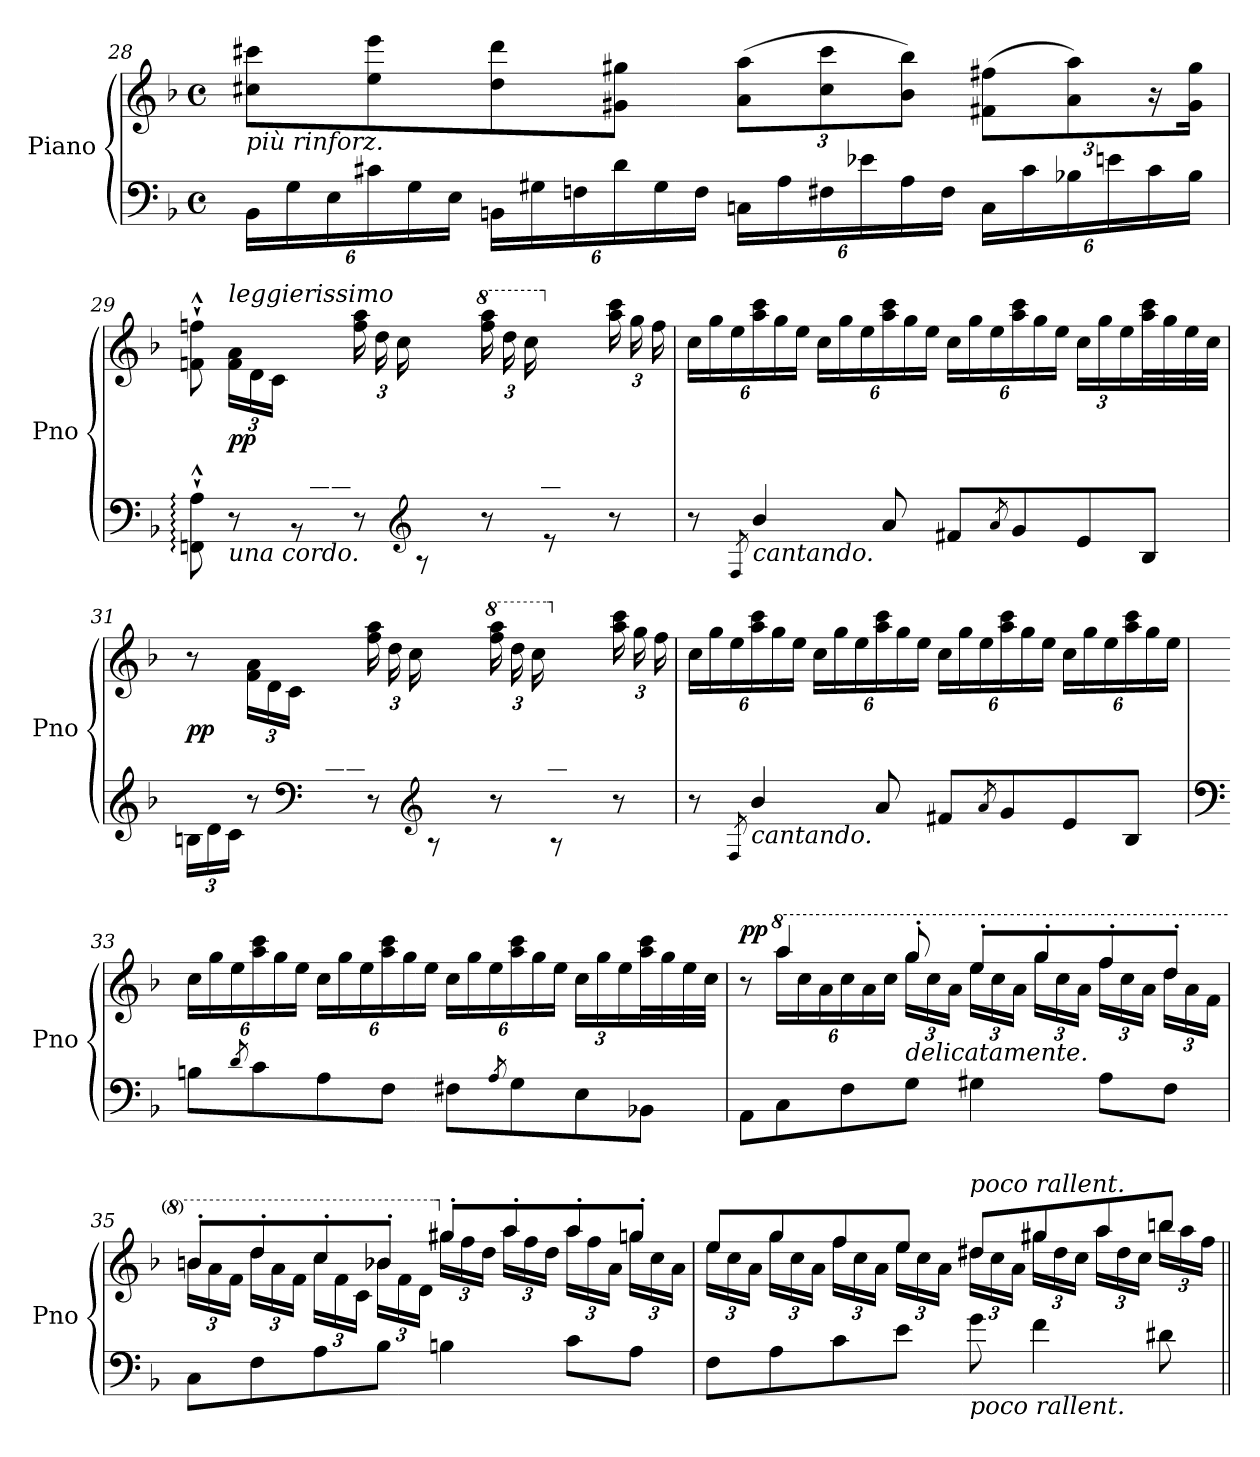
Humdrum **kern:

**kern	**kern	**dynam
*part1	*part1	*part1
*staff2	*staff1	*staff1/2
*I"Piano	*	*
*I'Pno	*	*
!!LO:LB:g=z
*clefF4	*clefG2	*
*k[b-]	*k[b-]	*
*M4/4	*M4/4	*
*met(c)	*met(c)	*
*Xbrackettup	*	*
=28	=28	=28
!	!LO:TX:b:i:t=più rinforz.	!
24BB-\LL	8cc#X\ 8ccc#X\L	.
24G\	.	.
24E\	.	.
24c#X\	8ee\ 8eee\	.
24G\	.	.
24E\JJ	.	.
24BBn\LL	8dd\ 8ddd\	.
24G#X\	.	.
24Fn\	.	.
24d\	8g#X\ 8gg#X\J	.
24G#\	.	.
24F\JJ	.	.
*	*Xbrackettup	*
24Cn\LL	(>12a\ 12aa\L	.
24A\	.	.
24F#X\	12cc#\ 12ccc#\	.
24e-X\	.	.
24A\	12b-\ 12bb-\J)	.
24F#\JJ	.	.
*	*brackettup	*
24C\LL	(>12f#X\ 12ff#X\L	.
24c#\	.	.
24B-X\	12a\ 12aa\)	.
24en\	.	.
24c#\	24r	.
24B-\JJ	24g#\ 24gg#\Jk	.
!!LO:LB:g=z
=29	=29	=29
*^	*	*
4ryy	8FFn\:`^^ 8A\:`^^	8fn\`^^ 8ffn\`^^	.
*	*	*Xbrackettup	*
!	!	!LO:TX:a:i:t=leggierissimo	!
!	!LO:TX:b:i:t=una cordo.	!	!
!	!	!	!LO:DY:a=2
.	8r	(>24f\ 24a\LL	pp
.	.	24d\	.
.	.	24c\JJ	.
24F/ 24A/LL	8r	8ryy	.
24d/	.	.	.
24c/JJ)	.	.	.
8ryy	8r	(>24ff\ 24aa\LL	.
.	.	24dd\	.
.	.	24cc\	.
*clefG2	*	*	*
24f/ 24a/	8r	8ryy	.
24dd/	.	.	.
24cc/JJ)	.	.	.
*	*	*8va	*
8ryy	8r	(>24fff\ 24aaa\LL	.
.	.	24ddd\	.
.	.	24ccc\	.
*	*	*X8va	*
24ff/ 24aa/	8r	8ryy	.
24dd/	.	.	.
24cc/JJ)	.	.	.
8ryy	8r	24aa\ 24ccc\LL	.
.	.	24gg\	.
.	.	24ff\JJ	.
*v	*v	*	*
!!LO:LB:g=z
=30	=30	=30
8r	24cc\LL	.
.	24gg\	.
.	24ee\	.
8qF/	.	.
!LO:TX:b:i:t=cantando.	!	!
4b-/	24aa\ 24ccc\	.
.	24gg\	.
.	24ee\JJ	.
.	24cc\LL	.
.	24gg\	.
.	24ee\	.
8a/	24aa\ 24ccc\	.
.	24gg\	.
.	24ee\JJ	.
8f#X/L	24cc\LL	.
.	24gg\	.
.	24ee\	.
8qa/	.	.
8g/	24aa\ 24ccc\	.
.	24gg\	.
.	24ee\JJ	.
8e/	24cc\LL	.
.	24gg\	.
.	24ee\	.
8B-/J	32aa\ 32ccc\L	.
.	32gg\	.
.	32ee\	.
.	32cc\JJJ	.
=31	=31	=31
*^	*	*
!	!	!	!LO:DY:a=2
4ryy	24Bn\LL	8r	pp
.	24d\	.	.
.	24c\JJ	.	.
.	8r	(>24f\ 24a\LL	.
.	.	24d\	.
.	.	24c\JJ	.
*clefF4	*	*	*
24F/ 24A/LL	8ryy	8ryy	.
24d/	.	.	.
24c/JJ)	.	.	.
8ryy	8r	(>24ff\ 24aa\LL	.
.	.	24dd\	.
.	.	24cc\	.
*clefG2	*	*	*
24f/ 24a/	8r	8ryy	.
24dd/	.	.	.
24cc/JJ)	.	.	.
*	*	*8va	*
8ryy	8r	(>24fff\ 24aaa\LL	.
.	.	24ddd\	.
.	.	24ccc\	.
*	*	*X8va	*
24ff/ 24aa/	8r	8ryy	.
24dd/	.	.	.
24cc/JJ)	.	.	.
8ryy	8r	24aa\ 24ccc\LL	.
.	.	24gg\	.
.	.	24ff\JJ	.
*v	*v	*	*
!!LO:LB:g=z
=32	=32	=32
!	!	!LO:DY:b
8r	24cc\LL	other-dynamics
.	24gg\	.
.	24ee\	.
8qF/	.	.
!LO:TX:b:i:t=cantando.	!	!
4b-/	24aa\ 24ccc\	.
.	24gg\	.
.	24ee\JJ	.
.	24cc\LL	.
.	24gg\	.
.	24ee\	.
8a/	24aa\ 24ccc\	.
.	24gg\	.
.	24ee\JJ	.
8f#X/L	24cc\LL	.
.	24gg\	.
.	24ee\	.
8qa/	.	.
8g/	24aa\ 24ccc\	.
.	24gg\	.
.	24ee\JJ	.
8e/	24cc\LL	.
.	24gg\	.
.	24ee\	.
8B-/J	24aa\ 24ccc\	.
.	24gg\	.
.	24ee\JJ	.
=33	=33	=33
*clefF4	*	*
8Bn\L	24cc\LL	.
.	24gg\	.
.	24ee\	.
8qd/	.	.
8c\	24aa\ 24ccc\	.
.	24gg\	.
.	24ee\JJ	.
8A\	24cc\LL	.
.	24gg\	.
.	24ee\	.
8F\J	24aa\ 24ccc\	.
.	24gg\	.
.	24ee\JJ	.
8F#X\L	24cc\LL	.
.	24gg\	.
.	24ee\	.
8qA/	.	.
8G\	24aa\ 24ccc\	.
.	24gg\	.
.	24ee\JJ	.
8E\	24cc\LL	.
.	24gg\	.
.	24ee\	.
8BB-X\J	32aa\ 32ccc\L	.
.	32gg\	.
.	32ee\	.
.	32cc\JJJ	.
!!LO:PB:g=z
=34	=34	=34
*	*^	*
!	!	!	!LO:DY:a
8AA\L	8r	8ryy	pp
*	*8va	*	*
8C\	4aaa/	24aaa\LL	.
.	.	24ccc\	.
.	.	24aa\	.
8F\	.	24ccc\	.
.	.	24aa\	.
.	.	24ccc\JJ	.
!LO:TX:a:i:t=delicatamente.	!	!	!
8G\J	8ggg'/	24ggg\LL	.
.	.	24ccc\	.
.	.	24aa\JJ	.
4G#X\	8eee'/L	24eee\LL	.
.	.	24ccc\	.
.	.	24aa\JJ	.
.	8ggg'/	24ggg\LL	.
.	.	24ccc\	.
.	.	24aa\JJ	.
8A\L	8fff'/	24fff\LL	.
.	.	24ccc\	.
.	.	24aa\JJ	.
8F\J	8ddd'/J	24ddd\LL	.
.	.	24aa\	.
.	.	24ff\JJ	.
=35	=35	=35	=35
8C\L	8bbn'/L	24bb\LL	.
.	.	24aa\	.
.	.	24ff\JJ	.
8F\	8ddd'/	24ddd\LL	.
.	.	24aa\	.
.	.	24ff\JJ	.
8A\	8ccc'/	24ccc\LL	.
.	.	24ff\	.
.	.	24cc\JJ	.
8B-\J	8bb-X'/J	24bb-\LL	.
.	.	24ff\	.
.	.	24dd\JJ	.
*	*X8va	*	*
4Bn\	8gg#X'/L	24gg#\LL	.
.	.	24ff\	.
.	.	24dd\JJ	.
.	8aa'/	24aa\LL	.
.	.	24ff\	.
.	.	24dd\JJ	.
8c\L	8aa'/	24aa\LL	.
.	.	24ff\	.
.	.	24a\JJ	.
8A\J	8ggn'/J	24gg\LL	.
.	.	24cc\	.
.	.	24a\JJ	.
!!LO:LB:g=z	!!
=36	=36	=36	=36
8F\L	8ee/L	24ee\LL	.
.	.	24cc\	.
.	.	24a\JJ	.
8A\	8gg/	24gg\LL	.
.	.	24cc\	.
.	.	24a\JJ	.
8c\	8ff/	24ff\LL	.
.	.	24cc\	.
.	.	24a\JJ	.
8e\J	8ee/J	24ee\LL	.
.	.	24cc\	.
.	.	24a\JJ	.
!	!LO:TX:a:i:t=poco rallent.	!	!
!LO:TX:b:i:t=poco rallent.	!	!	!
8g\	8dd#X/L	24dd#\LL	.
.	.	24cc\	.
.	.	24a\JJ	.
4f\	8gg#X/	24gg#\LL	.
.	.	24dd#\	.
.	.	24cc\JJ	.
.	8aa/	24aa\LL	.
.	.	24dd#\	.
.	.	24cc\JJ	.
8d#X\	8bbn/J	24bb\LL	.
.	.	24aa\	.
.	.	24ff\JJ	.
*	*v	*v	*
=||	=||	=||
*-	*-	*-
